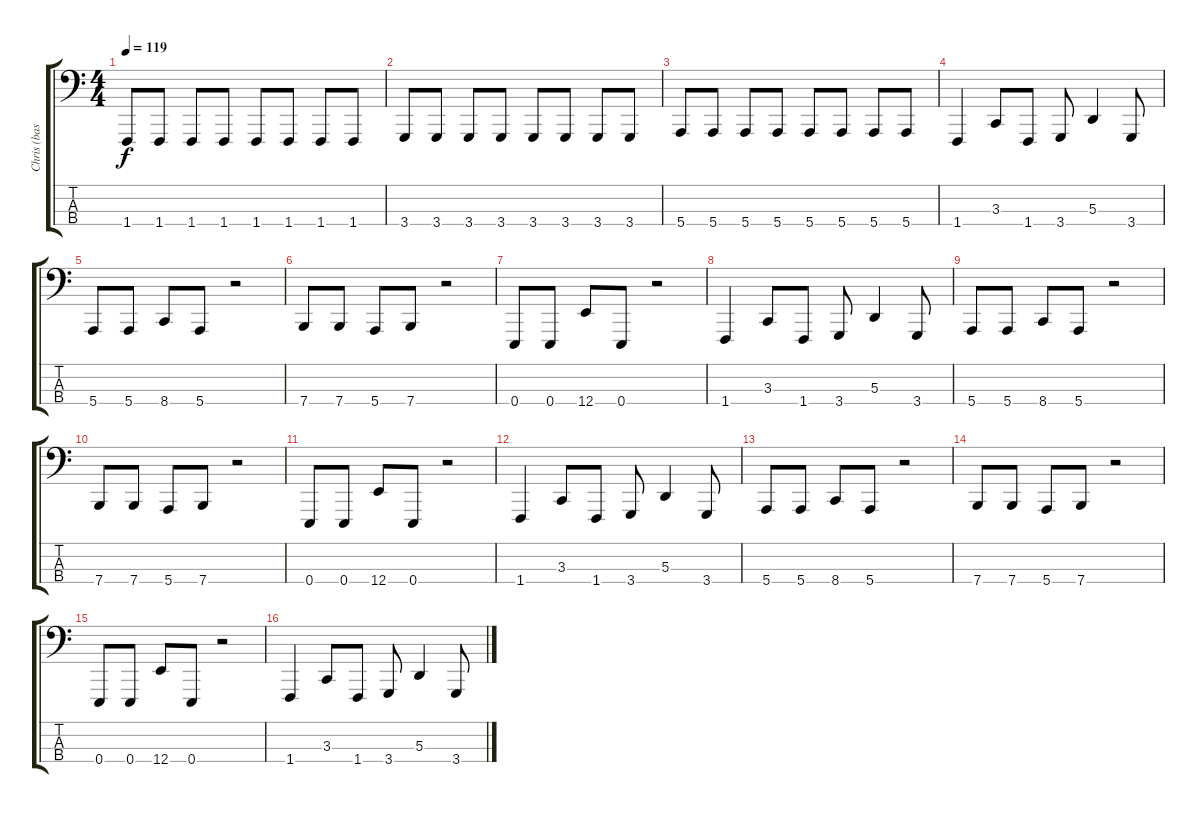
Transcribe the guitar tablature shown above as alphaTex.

\track ("Chris (bass)" "Chris (bas") {instrument lead2sawtooth}
\staff {score tabs}
\tuning (G2 D2 A1 E1) {hide}
\ts (4 4)
\tempo 119
\clef f4
\ks c
1.4.8{dy f} 1.4.8 1.4.8 1.4.8 1.4.8 1.4.8 1.4.8 1.4.8 |
3.4.8 3.4.8 3.4.8 3.4.8 3.4.8 3.4.8 3.4.8 3.4.8 |
5.4.8 5.4.8 5.4.8 5.4.8 5.4.8 5.4.8 5.4.8 5.4.8 |
1.4.4 3.3.8 1.4.8 3.4.8 5.3.4 3.4.8 |
5.4.8 5.4.8 8.4.8 5.4.8 r.2 |
7.4.8 7.4.8 5.4.8 7.4.8 r.2 |
0.4.8 0.4.8 12.4.8 0.4.8 r.2 |
1.4.4 3.3.8 1.4.8 3.4.8 5.3.4 3.4.8 |
5.4.8 5.4.8 8.4.8 5.4.8 r.2 |
7.4.8 7.4.8 5.4.8 7.4.8 r.2 |
0.4.8 0.4.8 12.4.8 0.4.8 r.2 |
1.4.4 3.3.8 1.4.8 3.4.8 5.3.4 3.4.8 |
5.4.8 5.4.8 8.4.8 5.4.8 r.2 |
7.4.8 7.4.8 5.4.8 7.4.8 r.2 |
0.4.8 0.4.8 12.4.8 0.4.8 r.2 |
1.4.4 3.3.8 1.4.8 3.4.8 5.3.4 3.4.8
